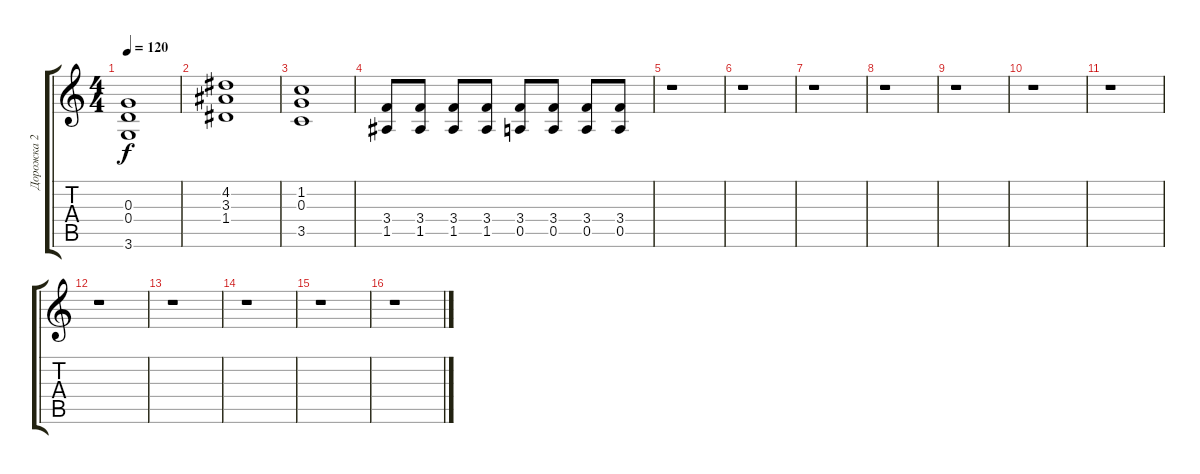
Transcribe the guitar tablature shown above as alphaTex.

\track ("Дорожка 2" "Дорожка 2") {instrument distortionguitar}
\staff {score tabs}
\tuning (E4 B3 G3 D3 A2 E2) {hide}
\ts (4 4)
\tempo 120
\clef g2
\ks c
(0.3 0.4 3.6).1{dy f} |
(4.2 3.3 1.4).1 |
(1.2 0.3 3.5).1 |
(3.4 1.5).8 (3.4 1.5).8 (3.4 1.5).8 (3.4 1.5).8 (3.4 0.5).8 (3.4 0.5).8 (3.4 0.5).8 (3.4 0.5).8 |
r.1 |
r.1 |
r.1 |
r.1 |
r.1 |
r.1 |
r.1 |
r.1 |
r.1 |
r.1 |
r.1 |
r.1
